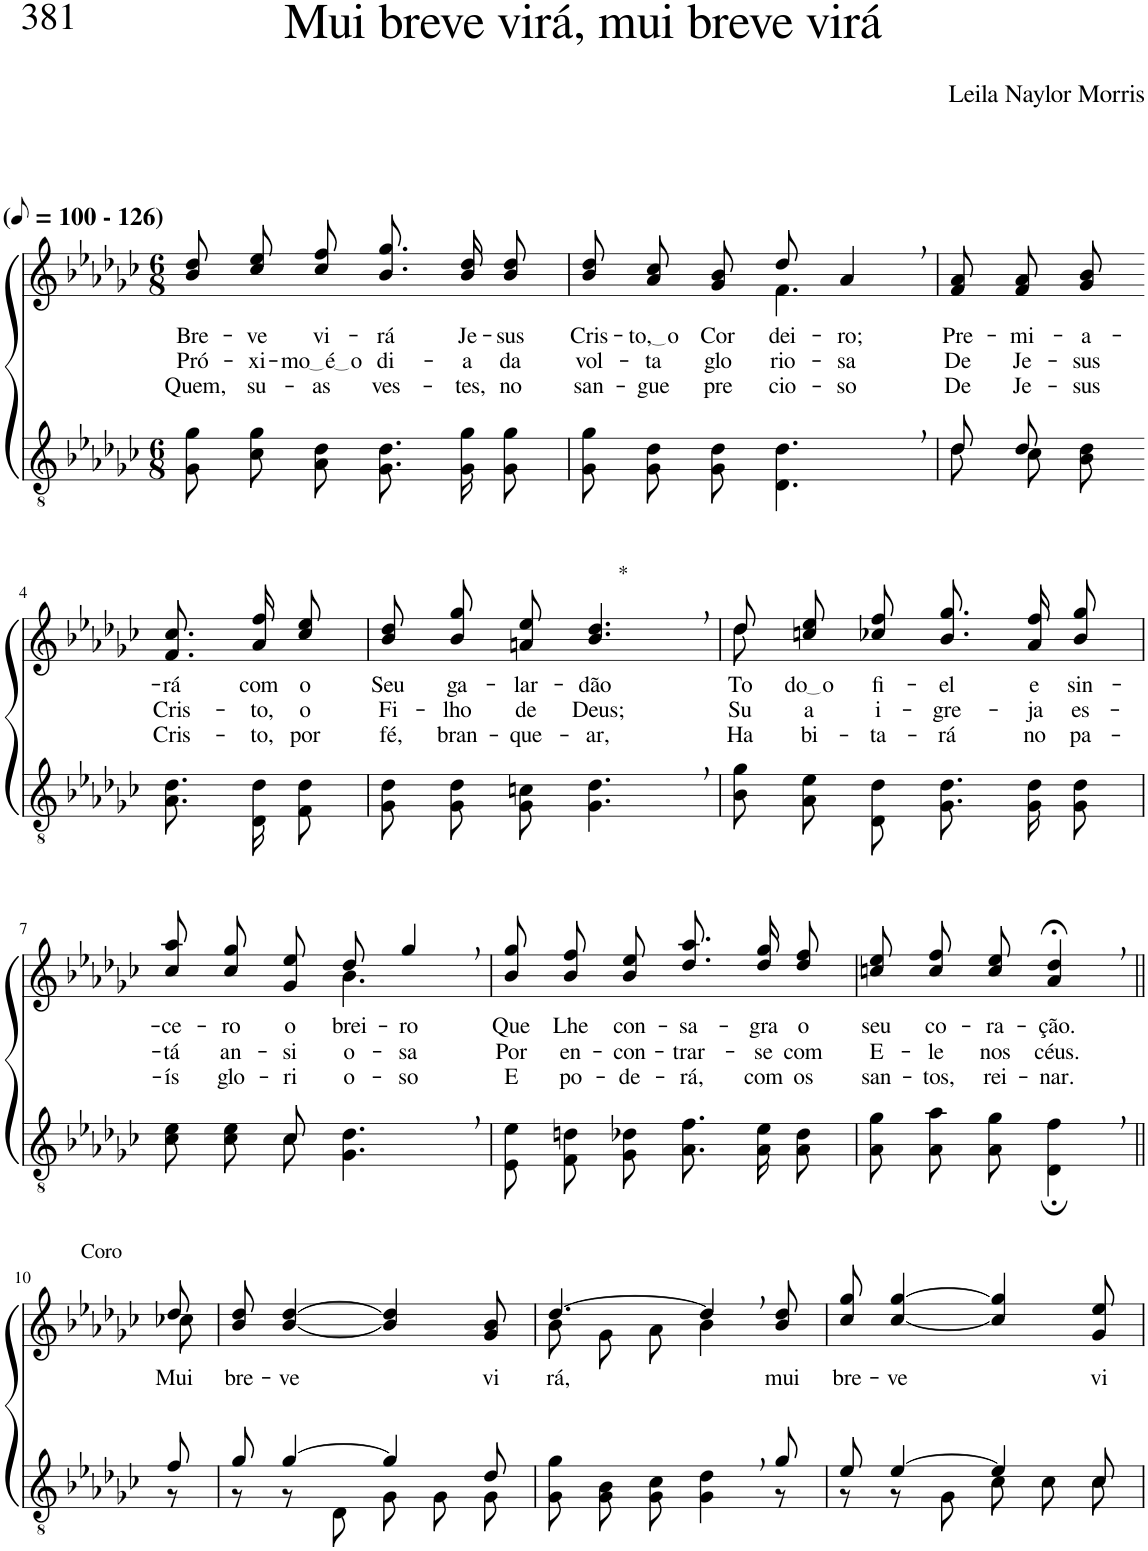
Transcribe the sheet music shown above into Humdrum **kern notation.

**kern	**kern	**text	**text	**text
*part2	*part1	*part1	*part1	*part1
*staff2	*staff1	*staff1	*staff1	*staff1
*I"Parte III e IV	*I"Parte I e II	*	*	*
*clefGv2	*clefG2	*	*	*
*Trd3c5	*Trd3c5	*	*	*
*k[b-e-a-d-g-c-]	*k[b-e-a-d-g-c-]	*	*	*
*M6/8	*M6/8	*	*	*
*MM50	*MM50	*	*	*
=1	=1	=1	=1	=1
!	!LO:TX:a:B:t=(	!	!	!
!	!LO:TX:a:B:t=- 126)	!	!	!
!	!	!LO:LY:b	!LO:LY:b	!LO:LY:b
8G-\ 8g-\L	8b-\ 8dd-\L	Bre-	Pró-	Quem,
!	!	!LO:LY:b	!LO:LY:b	!LO:LY:b
8c-\ 8g-\	8cc-\ 8ee-\	-ve	-xi-	su-
!	!	!LO:LY:b	!LO:LY:b	!LO:LY:b
8A-\ 8d-\J	8cc-\ 8ff\J	vi-	mo é o	-as
!	!	!LO:LY:b	!LO:LY:b	!LO:LY:b
8.G-\ 8.d-\L	8.b-\ 8.gg-\L	-rá	di-	ves-
!	!	!LO:LY:b	!LO:LY:b	!LO:LY:b
16G-\ 16g-\K	16b-\ 16dd-\K	Je-	-a	-tes,
!	!	!LO:LY:b	!LO:LY:b	!LO:LY:b
8G-\ 8g-\J	8b-\ 8dd-\J	-sus	da	no
=2	=2	=2	=2	=2
!	!	!LO:LY:b	!LO:LY:b	!LO:LY:b
*	*^	*	*	*
8G-\ 8g-\L	8b-\ 8dd-\L	4.ryy	Cris-	vol-	san-
!	!	!	!LO:LY:b	!LO:LY:b	!LO:LY:b
8G-\ 8d-\	8a-\ 8cc-\	.	to, o	-ta	-gue
!	!	!	!LO:LY:b	!LO:LY:b	!LO:LY:b
8G-\ 8d-\J	8g-\ 8b-\J	.	Cor-	glo-	pre-
!	!	!	!LO:LY:b	!LO:LY:b	!LO:LY:b
4.D-\, 4.d-\,	8dd-/	4.f\	-dei-	-rio-	-cio-
!	!	!	!LO:LY:b	!LO:LY:b	!LO:LY:b
.	4a-,/	.	-ro;	-sa	-so
*	*v	*v	*	*	*
=3	=3	=3	=3	=3
*^	*	*	*	*
!	!	!	!LO:LY:b	!LO:LY:b	!LO:LY:b
8d-/L	8d-\L	8f/ 8a-/L	Pre-	De	De
!	!	!	!LO:LY:b	!LO:LY:b	!LO:LY:b
8d-/J	8c-\	8f/ 8a-/	-mi-	Je-	Je-
!	!	!	!LO:LY:b	!LO:LY:b	!LO:LY:b
8ryy	8B-\ 8d-\J	8g-/ 8b-/J	-a-	-sus	-sus
!!LO:LB:g=z
=4-	=4-	=4-	=4-	=4-	=4-
!	!	!	!LO:LY:b	!LO:LY:b	!LO:LY:b
*v	*v	*	*	*	*
8.A-\ 8.d-\L	8.f\ 8.cc-\L	-rá	Cris-	Cris-
!	!	!LO:LY:b	!LO:LY:b	!LO:LY:b
16D-\ 16d-\K	16a-\ 16ff\K	com	-to,	-to,
!	!	!LO:LY:b	!LO:LY:b	!LO:LY:b
8F\ 8d-\J	8cc-\ 8ee-\J	o	o	por
=5	=5	=5	=5	=5
!	!	!LO:LY:b	!LO:LY:b	!LO:LY:b
8G-/ 8d-/L	8b-\ 8dd-\L	Seu	Fi-	fé,
!	!	!LO:LY:b	!LO:LY:b	!LO:LY:b
8G-/ 8d-/	8b-\ 8gg-\	ga-	-lho	bran-
!	!	!LO:LY:b	!LO:LY:b	!LO:LY:b
8G-/ 8cn/J	8an\ 8ee-\J	-lar-	de	-que-
!	!LO:TX:a:t=*	!	!	!
!	!	!LO:LY:b	!LO:LY:b	!LO:LY:b
4.G-\, 4.d-\,	4.b-/, 4.dd-/,	-dão	Deus;	-ar,
=6	=6	=6	=6	=6
*	*^	*	*	*
!	!	!	!LO:LY:b	!LO:LY:b	!LO:LY:b
8B-\ 8g-\L	8dd-\L	8dd-\	To-	Su-	Ha-
!	!	!	!LO:LY:b	!LO:LY:b	!LO:LY:b
8A-\ 8e-\	8ccn\ 8ee-\	2ryy	do o	-a	-bi-
!	!	!	!LO:LY:b	!LO:LY:b	!LO:LY:b
8D-\ 8d-\J	8cc-X\ 8ff\J	.	fi-	i-	-ta-
!	!	!	!LO:LY:b	!LO:LY:b	!LO:LY:b
8.G-\ 8.d-\L	8.b-\ 8.gg-\L	.	-el	-gre-	-rá
!	!	!	!LO:LY:b	!LO:LY:b	!LO:LY:b
16G-\ 16d-\K	16a-\ 16ff\K	.	e	-ja	no
!	!	!	!LO:LY:b	!LO:LY:b	!LO:LY:b
8G-\ 8d-\J	8b-\ 8gg-\J	8ryy	sin-	es-	pa-
!!LO:LB:g=z	!!
=7	=7	=7	=7	=7	=7
*^	*	*	*	*	*
!	!	!	!	!LO:LY:b	!LO:LY:b	!LO:LY:b
8c-\ 8e-\L	4ryy	8cc-\ 8aa-\L	4.ryy	-ce-	-tá	-ís
!	!	!	!	!LO:LY:b	!LO:LY:b	!LO:LY:b
8c-\ 8e-\	.	8cc-\ 8gg-\	.	-ro	an-	glo-
!	!	!	!	!LO:LY:b	!LO:LY:b	!LO:LY:b
8c-\J	8c-/	8g-\ 8ee-\J	.	o-	-si-	-ri-
!	!	!	!	!LO:LY:b	!LO:LY:b	!LO:LY:b
4.G-\, 4.d-\,	4.ryy	8dd-/	4.b-\	-brei-	-o-	-o-
!	!	!	!	!LO:LY:b	!LO:LY:b	!LO:LY:b
.	.	4gg-,/	.	-ro	-sa	-so
*v	*v	*	*	*	*	*
*	*v	*v	*	*	*
=8	=8	=8	=8	=8
!	!	!LO:LY:b	!LO:LY:b	!LO:LY:b
8E-/ 8e-/L	8b-\ 8gg-\L	Que	Por	E
!	!	!LO:LY:b	!LO:LY:b	!LO:LY:b
8F/ 8dn/	8b-\ 8ff\	Lhe	en-	po-
!	!	!LO:LY:b	!LO:LY:b	!LO:LY:b
8G-/ 8d-X/J	8b-\ 8ee-\J	con-	-con-	-de-
!	!	!LO:LY:b	!LO:LY:b	!LO:LY:b
8.A-\ 8.f\L	8.dd-\ 8.aa-\L	-sa-	-trar-	-rá,
!	!	!LO:LY:b	!LO:LY:b	!LO:LY:b
16A-\ 16e-\K	16dd-\ 16gg-\K	-gra	-se	com
!	!	!LO:LY:b	!LO:LY:b	!LO:LY:b
8A-\ 8d-\J	8dd-\ 8ff\J	o	com	os
=9	=9	=9	=9	=9
!	!	!LO:LY:b	!LO:LY:b	!LO:LY:b
8A-\ 8g-\L	8ccn\ 8ee-\L	seu	E-	san-
!	!	!LO:LY:b	!LO:LY:b	!LO:LY:b
8A-\ 8a-\	8cc\ 8ff\	co-	-le	-tos,
!	!	!LO:LY:b	!LO:LY:b	!LO:LY:b
8A-\ 8g-\J	8cc\ 8ee-\J	-ra-	nos	rei-
!	!	!LO:LY:b	!LO:LY:b	!LO:LY:b
4D-\;, 4f\;,	4a-/;<, 4dd-/;<,	-ção.	céus.	-nar.
!!LO:LB:g=z
=10||	=10||	=10||	=10||	=10||
*^	*^	*	*	*
!	!	!LO:TX:a:t=Coro	!	!	!	!
!	!	!	!	!LO:LY:b	!	!
8f/	8r	8dd-/	8cc-X\	Mui	.	.
=11	=11	=11	=11	=11	=11	=11
!	!	!	!	!LO:LY:b	!	!
*	*	*v	*v	*	*	*
8g-/	8r	8b-/ 8dd-/	bre-	.	.
!	!	!	!LO:LY:b	!	!
[4g-/	8r	[4b-/ [4dd-/	-ve	.	.
.	8D-\	.	.	.	.
4g-/]	8G-\L	4b-/] 4dd-/]	.	.	.
.	8G-\	.	.	.	.
!	!	!	!LO:LY:b	!	!
8d-/	8G-\J	8g-/ 8b-/	vi-	.	.
=12	=12	=12	=12	=12	=12
*	*	*^	*	*	*
!	!	!	!	!LO:LY:b	!	!
2ryy	8G-/ 8g-/L	[4.dd-/	8b-\L	-rá,	.	.
.	8G-/ 8B-/	.	8g-\J	.	.	.
.	8G-/ 8c-/J	.	8a-\	.	.	.
.	4G-\ 4d-\	4dd-,/]	4b-\	.	.	.
8ryy	.	.	.	.	.	.
!	!	!	!	!LO:LY:b	!	!
8g-/	8r	8b-/ 8dd-/	8ryy	mui	.	.
=13	=13	=13	=13	=13	=13	=13
!	!	!	!	!LO:LY:b	!	!
*	*	*v	*v	*	*	*
8e-/	8r	8cc-/ 8gg-/	bre-	.	.
!	!	!	!LO:LY:b	!	!
[4e-/	8r	[4cc-/ [4gg-/	-ve	.	.
.	8G-\	.	.	.	.
4e-/]	8c-\L	4cc-/] 4gg-/]	.	.	.
.	8c-\	.	.	.	.
!	!	!	!LO:LY:b	!	!
8c-/	8c-\J	8g-/ 8ee-/	-vi-	.	.
*v	*v	*	*	*	*
=	=	=	=	=
*-	*-	*-	*-	*-
